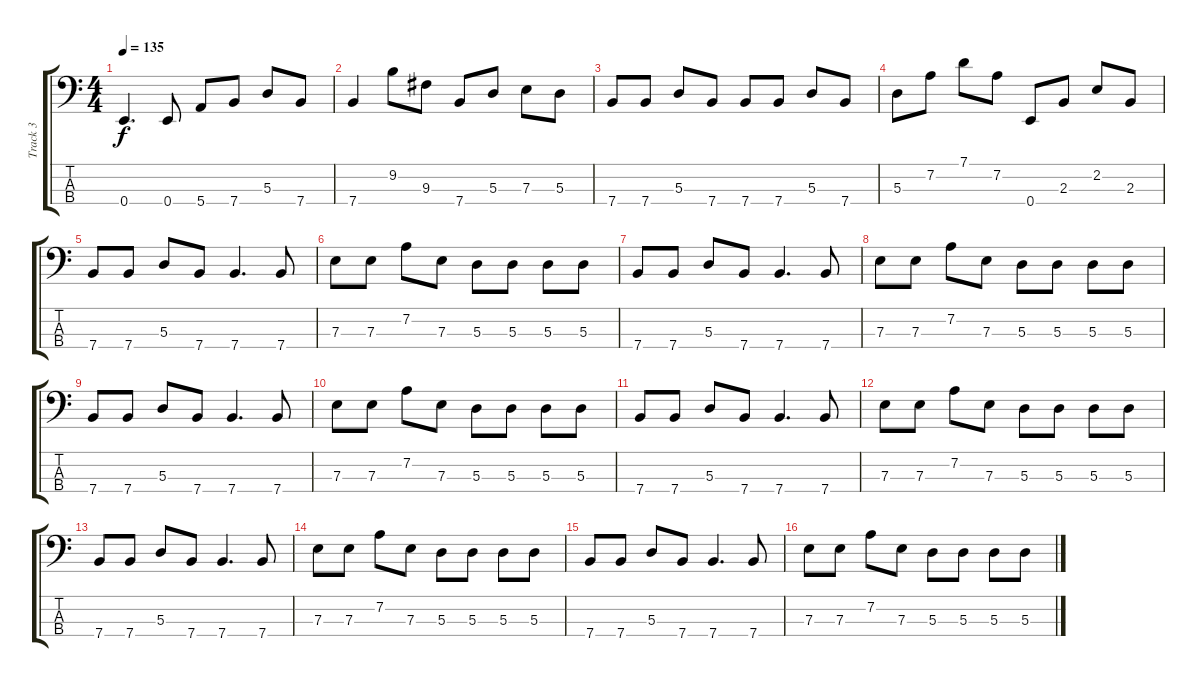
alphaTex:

\track ("Track 3" "Track 3") {instrument electricbassfinger}
\staff {score tabs}
\tuning (G2 D2 A1 E1) {hide}
\ts (4 4)
\tempo 135
\clef f4
\ks c
0.4.4{d dy f} 0.4.8 5.4.8 7.4.8 5.3.8 7.4.8 |
7.4.4 9.2.8 9.3.8 7.4.8 5.3.8 7.3.8 5.3.8 |
7.4.8 7.4.8 5.3.8 7.4.8 7.4.8 7.4.8 5.3.8 7.4.8 |
5.3.8 7.2.8 7.1.8 7.2.8 0.4.8 2.3.8 2.2.8 2.3.8 |
7.4.8 7.4.8 5.3.8 7.4.8 7.4.4{d} 7.4.8 |
7.3.8 7.3.8 7.2.8 7.3.8 5.3.8 5.3.8 5.3.8 5.3.8 |
7.4.8 7.4.8 5.3.8 7.4.8 7.4.4{d} 7.4.8 |
7.3.8 7.3.8 7.2.8 7.3.8 5.3.8 5.3.8 5.3.8 5.3.8 |
7.4.8 7.4.8 5.3.8 7.4.8 7.4.4{d} 7.4.8 |
7.3.8 7.3.8 7.2.8 7.3.8 5.3.8 5.3.8 5.3.8 5.3.8 |
7.4.8 7.4.8 5.3.8 7.4.8 7.4.4{d} 7.4.8 |
7.3.8 7.3.8 7.2.8 7.3.8 5.3.8 5.3.8 5.3.8 5.3.8 |
7.4.8 7.4.8 5.3.8 7.4.8 7.4.4{d} 7.4.8 |
7.3.8 7.3.8 7.2.8 7.3.8 5.3.8 5.3.8 5.3.8 5.3.8 |
7.4.8 7.4.8 5.3.8 7.4.8 7.4.4{d} 7.4.8 |
7.3.8 7.3.8 7.2.8 7.3.8 5.3.8 5.3.8 5.3.8 5.3.8
